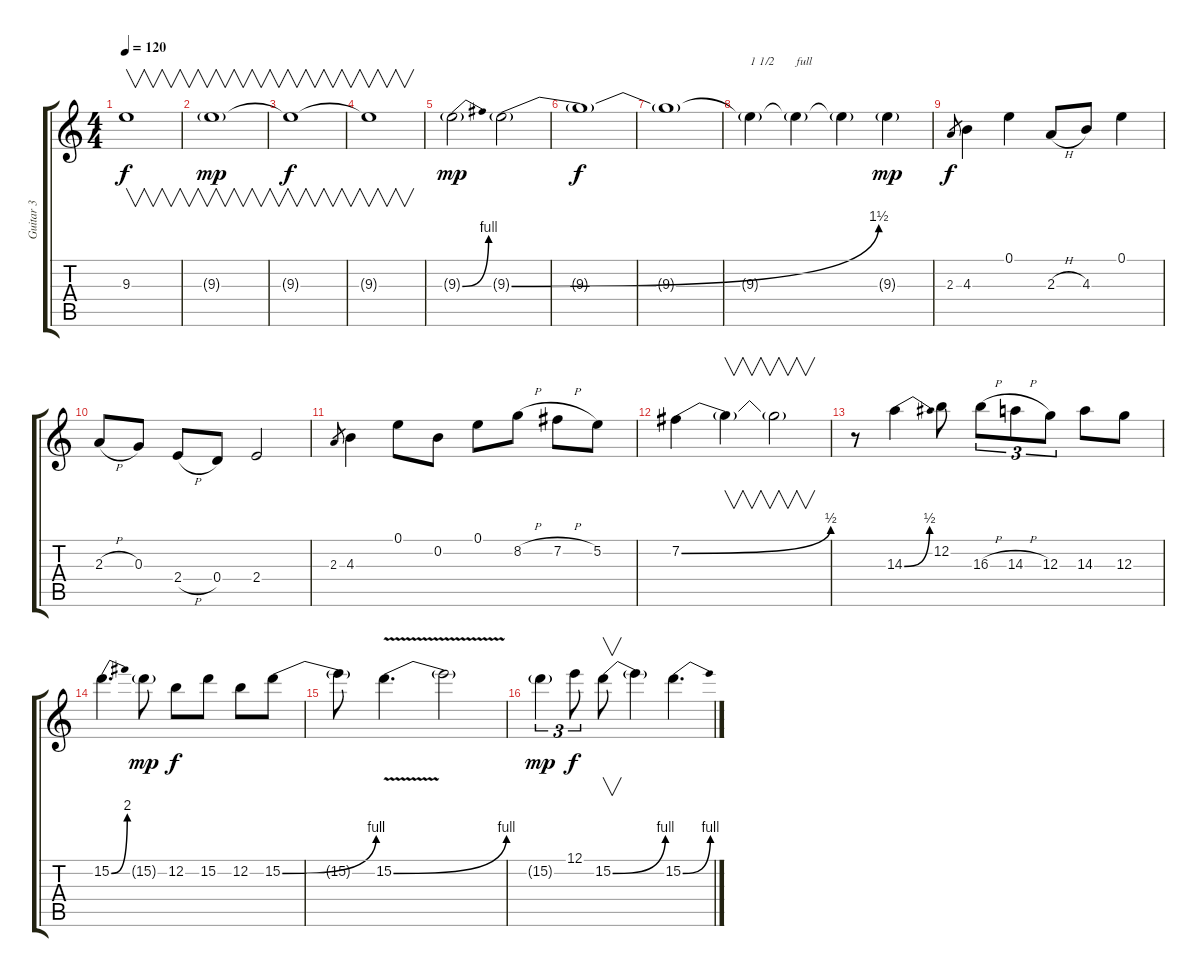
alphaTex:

\track ("Guitar 3" "Guitar 3") {instrument distortionguitar}
\staff {score tabs}
\tuning (E4 B3 G3 D3 A2 E2) {hide}
\ts (4 4)
\tempo 120
\clef g2
\ks c
9.3{t}.1{v dy f} |
9.3{g}.1{v dy mp} |
9.3{t}.1{v dy f} |
9.3{t}.1{v} |
9.3{be (bend 0 0 60 4) g}.2{dy mp} 9.3{be (bend 0 0 60 6) g}.2 |
9.3{t}.1{dy f} |
9.3{t}.1 |
9.3{t}.4{txt "1 1/2"} 9.3{t}.4{txt "full"} 9.3{t}.4 9.3{g}.4{dy mp} |
2.3.8{gr dy f} 4.3.4 0.1.4 2.3{h}.8 4.3.8 0.1.4 |
2.3{h}.8 0.3.8 2.4{h}.8 0.4.8 2.4.2 |
2.3.8{gr} 4.3.4 0.1.8 0.2.8 0.1.8 8.2{h}.8 7.2{h}.8 5.2.8 |
7.2{be (bend 0 0 60 2)}.4 7.2{t}.4{v} 7.2{t}.2{v} |
r.8 14.3{be (bend 0 0 60 2)}.4 12.2.8 16.3{h}.8{tu (3 2)} 14.3{h}.8{tu (3 2)} 12.3.8{tu (3 2)} 14.3.8 12.3.8 |
15.2{be (bend 0 0 60 8)}.4{d} 15.2{g}.8{dy mp} 12.2.8{dy f} 15.2.8 12.2.8 15.2{be (bend 0 0 60 4)}.8 |
15.2{t}.8 15.2{be (bend 0 0 60 4) v}.4{d} 15.2{t}.2 |
15.2{g}.4{tu (3 2) dy mp} 12.1.8{tu (3 2) dy f} 15.2{be (bend 0 0 60 4)}.8{v} 15.2{t}.4 15.2{be (bend 0 0 60 4)}.4{d}
